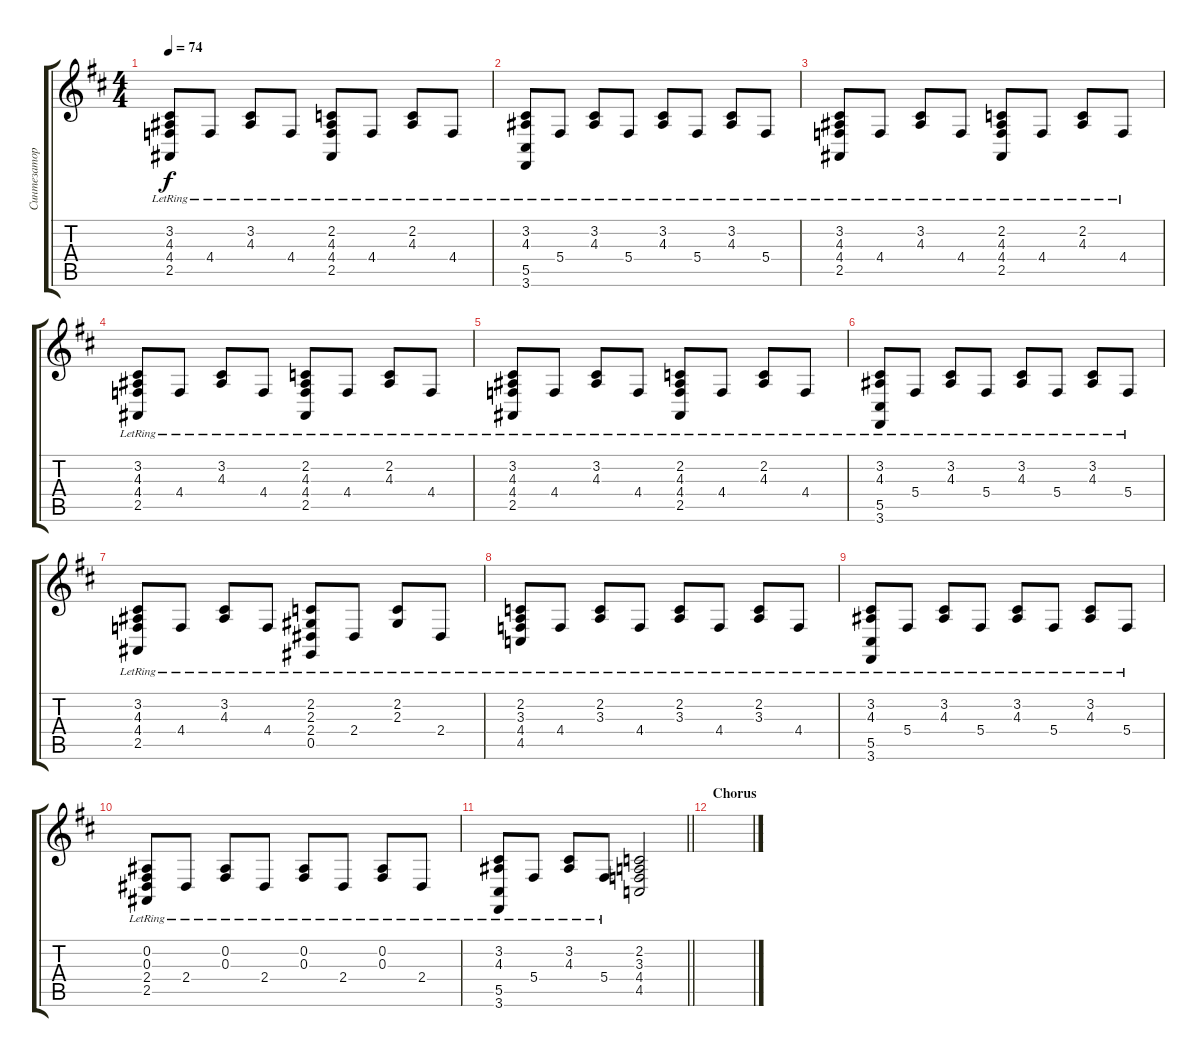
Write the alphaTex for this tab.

\track ("Синтезатор 1" "Синтезатор") {instrument brightacousticpiano}
\staff {score tabs}
\tuning (Eb4 Bb3 Gb3 Db3 Ab2 Eb2) {hide}
\ts (4 4)
\tempo 74
\clef g2
\ks bminor
(3.2{lr} 4.3{lr} 4.4 2.5{lr}).8{dy f} 4.4{lr}.8 (3.2{lr} 4.3{lr}).8 4.4{lr}.8 (2.2{lr} 4.3{lr} 4.4 2.5{lr}).8 4.4{lr}.8 (2.2{lr} 4.3{lr}).8 4.4{lr}.8 |
(3.2{lr} 4.3{lr} 5.5{lr} 3.6{lr}).8 5.4{lr}.8 (3.2{lr} 4.3{lr}).8 5.4{lr}.8 (3.2{lr} 4.3{lr}).8 5.4{lr}.8 (3.2{lr} 4.3{lr}).8 5.4{lr}.8 |
(3.2{lr} 4.3{lr} 4.4 2.5{lr}).8 4.4{lr}.8 (3.2{lr} 4.3{lr}).8 4.4{lr}.8 (2.2{lr} 4.3{lr} 4.4 2.5{lr}).8 4.4{lr}.8 (2.2{lr} 4.3{lr}).8 4.4{lr}.8 |
(3.2{lr} 4.3{lr} 4.4 2.5{lr}).8 4.4{lr}.8 (3.2{lr} 4.3{lr}).8 4.4{lr}.8 (2.2{lr} 4.3{lr} 4.4 2.5{lr}).8 4.4{lr}.8 (2.2{lr} 4.3{lr}).8 4.4{lr}.8 |
(3.2{lr} 4.3{lr} 4.4 2.5{lr}).8 4.4{lr}.8 (3.2{lr} 4.3{lr}).8 4.4{lr}.8 (2.2{lr} 4.3{lr} 4.4 2.5{lr}).8 4.4{lr}.8 (2.2{lr} 4.3{lr}).8 4.4{lr}.8 |
(3.2{lr} 4.3{lr} 5.5{lr} 3.6{lr}).8 5.4{lr}.8 (3.2{lr} 4.3{lr}).8 5.4{lr}.8 (3.2{lr} 4.3{lr}).8 5.4{lr}.8 (3.2{lr} 4.3{lr}).8 5.4{lr}.8 |
(3.2{lr} 4.3{lr} 4.4 2.5{lr}).8 4.4{lr}.8 (3.2{lr} 4.3{lr}).8 4.4{lr}.8 (2.2{lr} 2.3{lr} 2.4 0.5{lr}).8 2.4{lr}.8 (2.2{lr} 2.3{lr}).8 2.4{lr}.8 |
(2.2{lr} 3.3{lr} 4.4{lr} 4.5{lr}).8 4.4{lr}.8 (2.2{lr} 3.3{lr}).8 4.4{lr}.8 (2.2{lr} 3.3{lr}).8 4.4{lr}.8 (2.2{lr} 3.3{lr}).8 4.4{lr}.8 |
(3.2{lr} 4.3{lr} 5.5{lr} 3.6{lr}).8 5.4{lr}.8 (3.2{lr} 4.3{lr}).8 5.4{lr}.8 (3.2{lr} 4.3{lr}).8 5.4{lr}.8 (3.2{lr} 4.3{lr}).8 5.4{lr}.8 |
(0.2{lr} 0.3{lr} 2.4 2.5).8 2.4{lr}.8 (0.2{lr} 0.3{lr}).8 2.4{lr}.8 (0.2{lr} 0.3{lr}).8 2.4{lr}.8 (0.2{lr} 0.3{lr}).8 2.4{lr}.8 |
\barLineRight lightlight
(3.2{lr} 4.3{lr} 5.5{lr} 3.6{lr}).8 5.4{lr}.8 (3.2{lr} 4.3{lr}).8 5.4{lr}.8 (2.2 3.3 4.4 4.5).2 |
\section ("" "Chorus")
